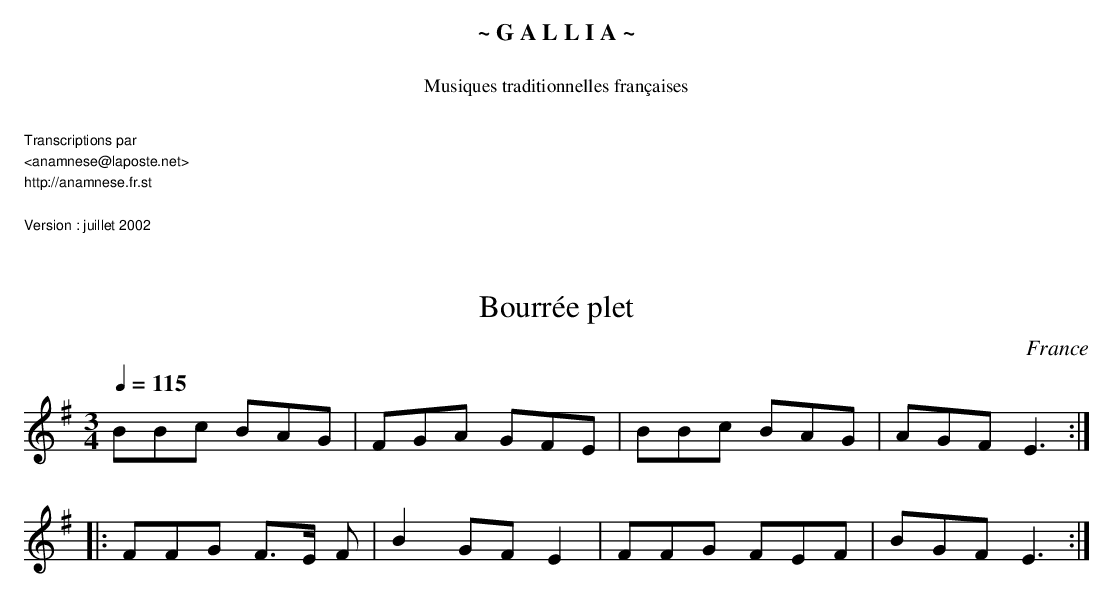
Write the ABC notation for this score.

X:1
T:Bourrée plet
O:France
M:3/4
L:1/8
Q:1/4=115
K:G
BBc BAG | FGA GFE | BBc BAG | AGF E3 ::
FFG F>E F | B2GFE2 | FFG FEF | BGF E3 :|
